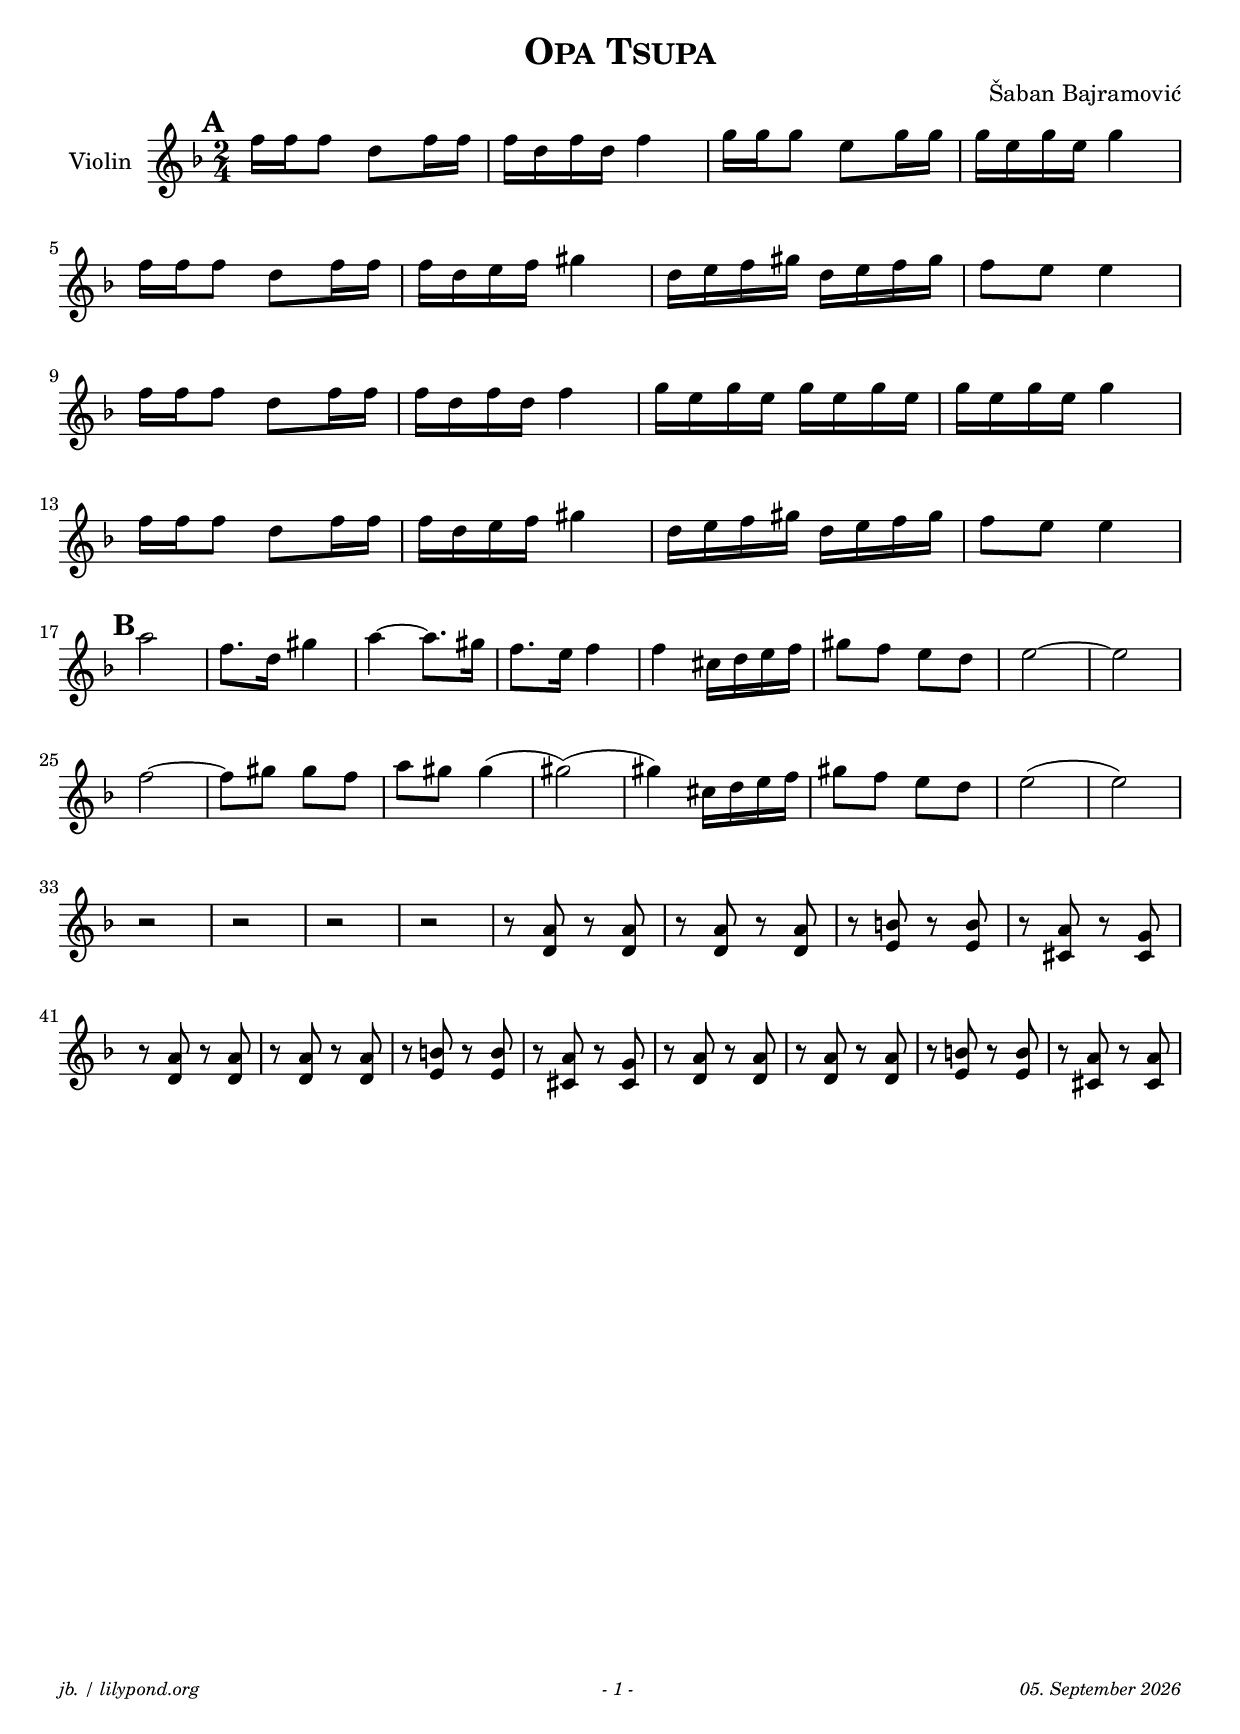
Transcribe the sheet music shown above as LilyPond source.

% tepmlate for a three parts Staff with lyrices and a repeat in it
\version "2.20.0"

\version "2.20.0"

piecename_footerline = "Opa Tsupa"
version_date = "02.2025"

\header {
  title = \markup \caps  {"Opa Tsupa"}
  composer = "Šaban Bajramović"
  arranger = ""
  }


\include "../_common/footers.ily"
\footer_common_with_pagenum 

% finetuning
\paper {
  system-system-spacing.padding = #5 % spacer between the staff group
  ragged-right = ##f
  last-bottom-spacing.basic-distance = #10
  top-margin = #8
  bottom-margin = #6
}

% -- music  ------------------------------------------------

\version "2.20.0"

\include "../_common/makros.ily"

global = {
  \time 2/4
  \override TupletBracket.bracket-visibility = ##t % make "triolen" brackets visible
  \set Score.markFormatter = #format-mark-box-alphabet

}
%\bar check

straigt = \markup {\musicglyph "scripts.caesura.straight"} 

voice_vocal_a = \fixed c' { 
  \mark #1 r8 d8 fis g 

}

voice_chords_a = \chordmode {
  }




voice_vocal_a = \fixed c'' { 
  \mark #1 
  %line1
  as16 16 8 f8 as16 16 |
  as16 f as f as4 |
  bes16 16 8 g8 bes 16 16|
  bes16 g bes g bes4 |
  as16 16 8 f8 as16 16 |
  as16 f g as b4  | 
  f16 g as b  f16 g as b |
  as8 g g4 \break
 
  %line 2
  as16 16 8 f8 as16 16 |
  as16 f as f as4 |
 
  bes16 g bes g bes g bes g  |
  bes16 g bes g bes4 |\break
  as16 16 8 f8 as16 16 |
  as16 f g as b4  | 
  f16 g as b  f16 g as b |
  as8 g g4 \break
 
  %line 3
  \mark #2 
  c'2 |
  as8. f16 b4|
  c'4 ~8. b16 |
  as8. g16 as4 |
  as4 e16 f g as |
  b8 as g f |
  g2 ~2  \break

  %line 4
  as2  ~8 b b as |
  c' b b4 (b2) (b4) e16 f g as |
  b8 as g f |
  g2 (2) \break
   
  %line 5
  r2 r2 r2 r2
  r8 <f,c> r8 <f,c> |
  r8 <f,c> r8 <f,c> |
  r8 <g,d> r8 <g,d> |
  r8 <e,c> r8 <e,bes,> | \break
  
  r8 <f,c> r8 <f,c> |
  r8 <f,c> r8 <f,c> |
  r8 <g,d> r8 <g,d> |
  r8 <e,c> r8 <e,bes,> | 

  r8 <f,c> r8 <f,c> |
  r8 <f,c> r8 <f,c> |
  r8 <g,d> r8 <g,d> |
  r8 <e,c> r8 <e,c> | 

}


% -- container ---------------------------------------------
\score {
  <<
    \new ChordNames {
      \override ChordName.font-size = #0
      \voice_chords_a
    }
    
  \new Staff \with {instrumentName = "Violin" }
    {
     \global
     \key d \minor

     \transpose es c \voice_vocal_a
    }
    

  >>
  \layout { }
  \midi { \tempo 4=95 }
}